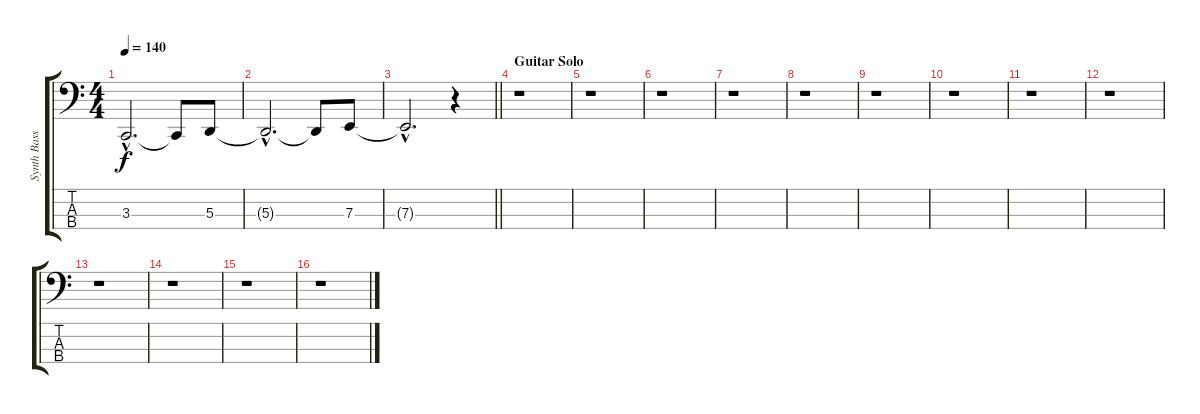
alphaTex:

\track ("Synth Bass" "Synth Bass") {instrument lead8bassandlead}
\staff {score tabs}
\tuning (G2 D2 A1 E1) {hide}
\ts (4 4)
\tempo 140
\clef f4
\ks c
3.3{hac t}.2{d dy f} 3.3{t}.8 5.3.8 |
5.3{hac t}.2{d} 5.3{t}.8 7.3.8 |
\barLineRight lightlight
7.3{hac t}.2{d} r.4 |
\section ("" "Guitar Solo")
r.1 |
r.1 |
r.1 |
r.1 |
r.1 |
r.1 |
r.1 |
r.1 |
r.1 |
r.1 |
r.1 |
r.1 |
r.1
